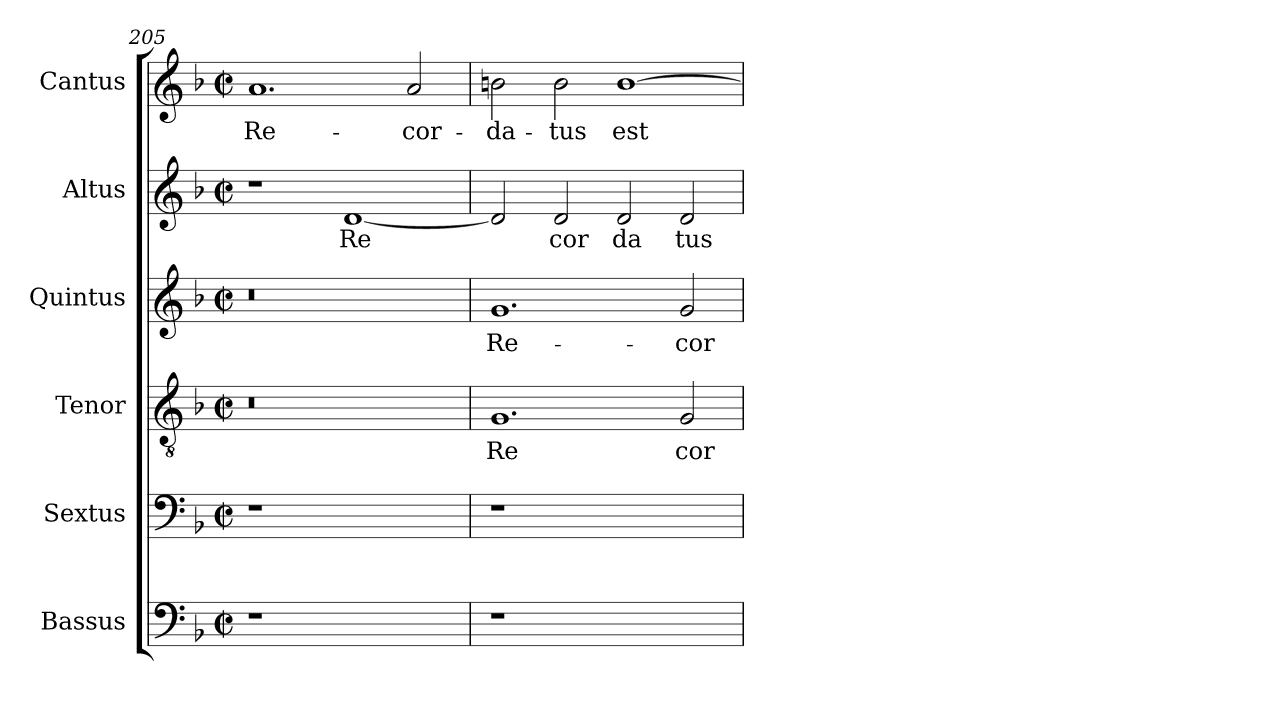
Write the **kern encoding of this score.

**kern	**kern	**kern	**text	**kern	**text	**kern	**text	**kern	**text
*part6	*part5	*part4	*part4	*part3	*part3	*part2	*part2	*part1	*part1
*staff6	*staff5	*staff4	*staff4	*staff3	*staff3	*staff2	*staff2	*staff1	*staff1
*I"Bassus	*I"Sextus	*I"Tenor	*	*I"Quintus	*	*I"Altus	*	*I"Cantus	*
*I'Bassus	*I'Sextus	*I'Tenor	*	*I'Quintus	*	*I'Altus	*	*I'Cantus	*
!!LO:PB:g=z
*clefF4	*clefF4	*clefGv2	*	*clefG2	*	*clefG2	*	*clefG2	*
*k[b-]	*k[b-]	*k[b-]	*	*k[b-]	*	*k[b-]	*	*k[b-]	*
*F:	*F:	*F:	*	*F:	*	*F:	*	*F:	*
*M2/2	*M2/2	*M2/2	*	*M2/2	*	*M2/2	*	*M2/2	*
*met(c|)	*met(c|)	*met(c|)	*	*met(c|)	*	*met(c|)	*	*met(c|)	*
=205	=205	=205	=205	=205	=205	=205	=205	=205	=205
!	!	!	!	!	!	!	!	!	!LO:LY:b:cj
1r	1r	0r	.	0r	.	1r	.	1.a	Re-
!	!	!	!	!	!	!	!LO:LY:b:cj	!	!
1ryy	1ryy	.	.	.	.	[<1d	Re	.	.
!	!	!	!	!	!	!	!	!	!LO:LY:b:cj
.	.	.	.	.	.	.	.	2a/	-cor-
=206	=206	=206	=206	=206	=206	=206	=206	=206	=206
!	!	!	!LO:LY:b:cj	!	!LO:LY:b:cj	!	!LO:LY:b:cj	!	!LO:LY:b:cj
1r	1r	1.G	Re	1.g	Re-	2d/]	.	2bn\	-da-
!	!	!	!	!	!	!	!LO:LY:b:cj	!	!LO:LY:b:cj
.	.	.	.	.	.	2d/	cor	2b\	-tus
!	!	!	!	!	!	!	!LO:LY:b:cj	!	!LO:LY:b:cj
1ryy	1ryy	.	.	.	.	2d/	da	[>1b	est
!	!	!	!LO:LY:b:cj	!	!LO:LY:b:cj	!	!LO:LY:b:cj	!	!
.	.	2G/	cor	2g/	-cor-	2d/	tus	.	.
=	=	=	=	=	=	=	=	=	=
*-	*-	*-	*-	*-	*-	*-	*-	*-	*-
